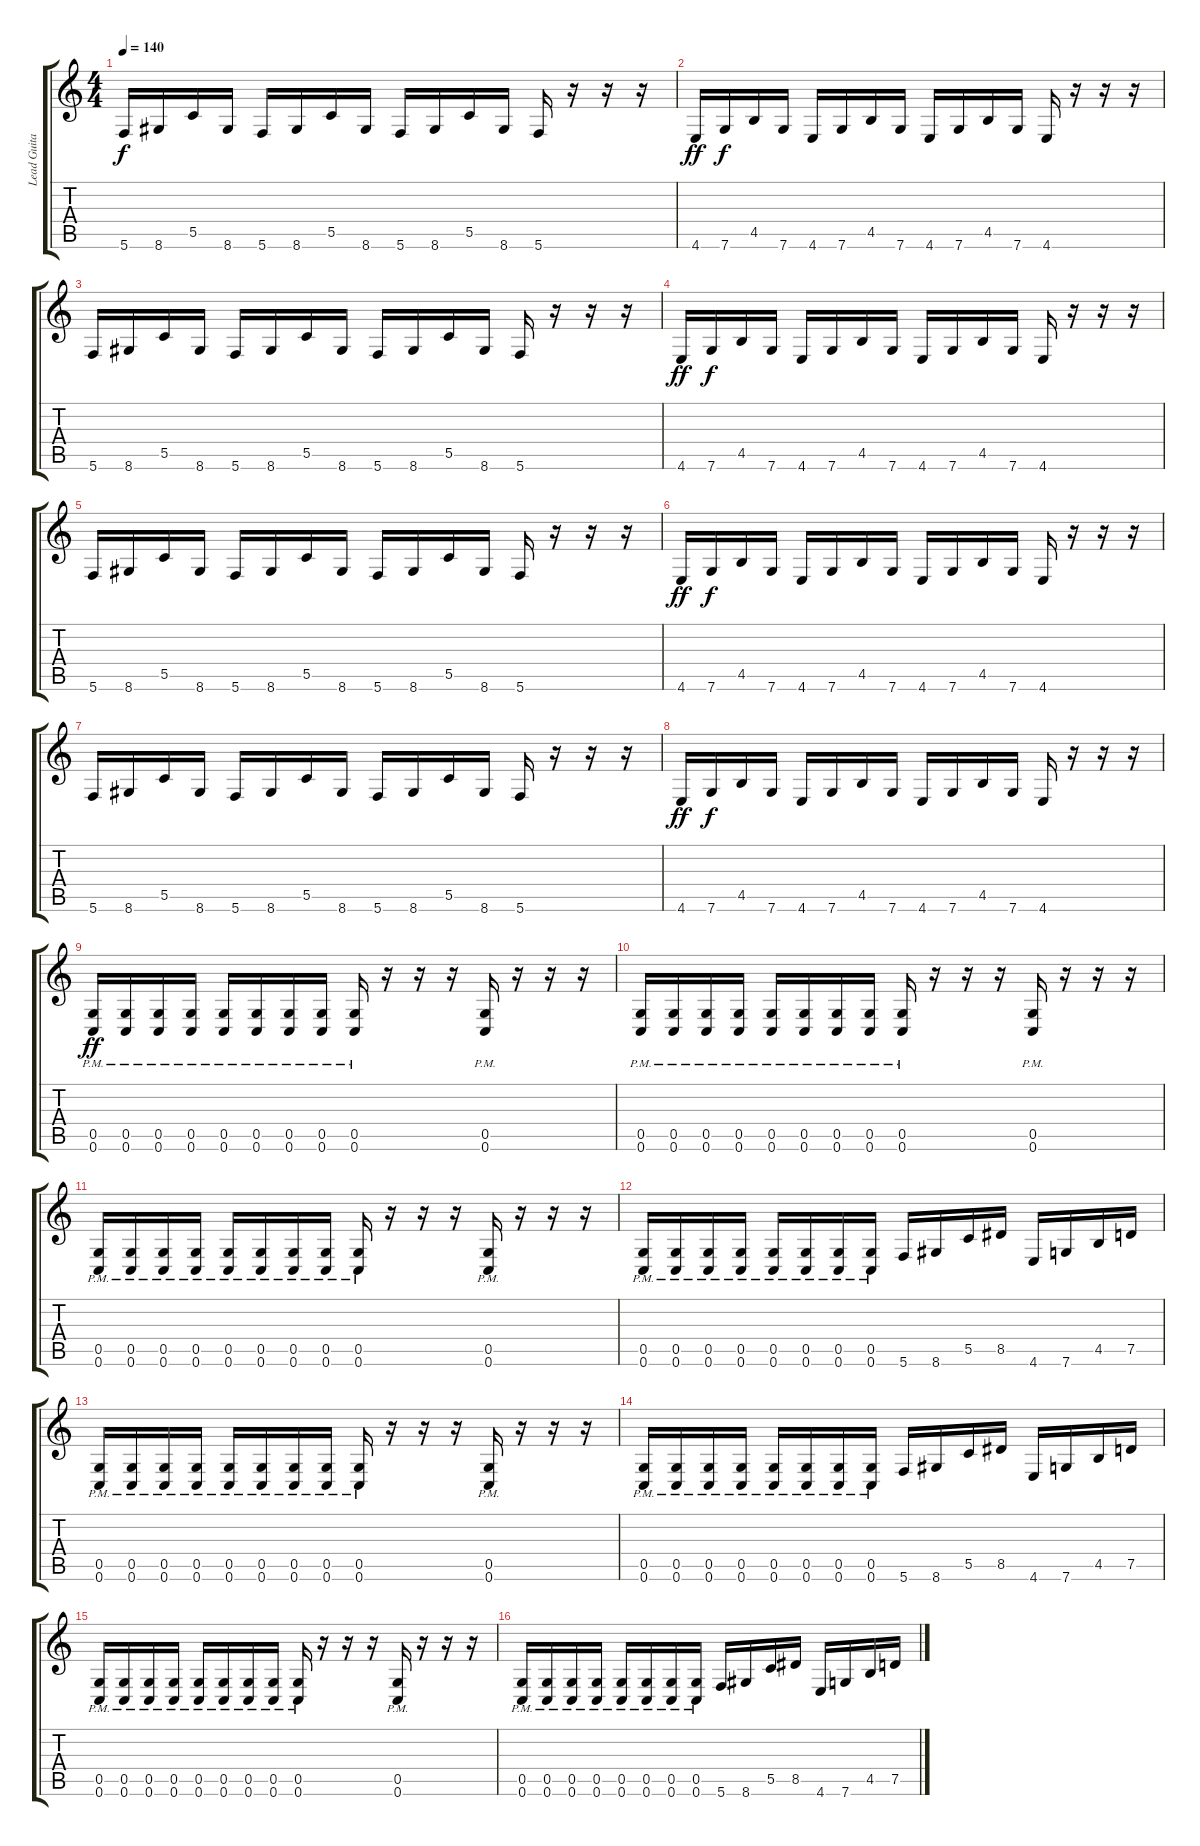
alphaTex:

\track ("Lead Guitar" "Lead Guita") {instrument distortionguitar}
\staff {score tabs}
\tuning (D4 A3 F3 C3 G2 C2) {hide}
\ts (4 4)
\tempo 140
\clef g2
\ks c
5.6.16{dy f} 8.6.16 5.5.16 8.6.16 5.6.16 8.6.16 5.5.16 8.6.16 5.6.16 8.6.16 5.5.16 8.6.16 5.6.16 r.16 r.16 r.16 |
4.6.16{dy ff} 7.6.16{dy f} 4.5.16 7.6.16 4.6.16 7.6.16 4.5.16 7.6.16 4.6.16 7.6.16 4.5.16 7.6.16 4.6.16 r.16 r.16 r.16 |
5.6.16 8.6.16 5.5.16 8.6.16 5.6.16 8.6.16 5.5.16 8.6.16 5.6.16 8.6.16 5.5.16 8.6.16 5.6.16 r.16 r.16 r.16 |
4.6.16{dy ff} 7.6.16{dy f} 4.5.16 7.6.16 4.6.16 7.6.16 4.5.16 7.6.16 4.6.16 7.6.16 4.5.16 7.6.16 4.6.16 r.16 r.16 r.16 |
5.6.16 8.6.16 5.5.16 8.6.16 5.6.16 8.6.16 5.5.16 8.6.16 5.6.16 8.6.16 5.5.16 8.6.16 5.6.16 r.16 r.16 r.16 |
4.6.16{dy ff} 7.6.16{dy f} 4.5.16 7.6.16 4.6.16 7.6.16 4.5.16 7.6.16 4.6.16 7.6.16 4.5.16 7.6.16 4.6.16 r.16 r.16 r.16 |
5.6.16 8.6.16 5.5.16 8.6.16 5.6.16 8.6.16 5.5.16 8.6.16 5.6.16 8.6.16 5.5.16 8.6.16 5.6.16 r.16 r.16 r.16 |
4.6.16{dy ff} 7.6.16{dy f} 4.5.16 7.6.16 4.6.16 7.6.16 4.5.16 7.6.16 4.6.16 7.6.16 4.5.16 7.6.16 4.6.16 r.16 r.16 r.16 |
(0.5{pm} 0.6{pm}).16{dy ff} (0.5{pm} 0.6{pm}).16 (0.5{pm} 0.6{pm}).16 (0.5{pm} 0.6{pm}).16 (0.5{pm} 0.6{pm}).16 (0.5{pm} 0.6{pm}).16 (0.5{pm} 0.6{pm}).16 (0.5{pm} 0.6{pm}).16 (0.5{pm} 0.6{pm}).16 r.16 r.16 r.16 (0.5{pm} 0.6{pm}).16 r.16 r.16 r.16 |
(0.5{pm} 0.6{pm}).16 (0.5{pm} 0.6{pm}).16 (0.5{pm} 0.6{pm}).16 (0.5{pm} 0.6{pm}).16 (0.5{pm} 0.6{pm}).16 (0.5{pm} 0.6{pm}).16 (0.5{pm} 0.6{pm}).16 (0.5{pm} 0.6{pm}).16 (0.5{pm} 0.6{pm}).16 r.16 r.16 r.16 (0.5{pm} 0.6{pm}).16 r.16 r.16 r.16 |
(0.5{pm} 0.6{pm}).16 (0.5{pm} 0.6{pm}).16 (0.5{pm} 0.6{pm}).16 (0.5{pm} 0.6{pm}).16 (0.5{pm} 0.6{pm}).16 (0.5{pm} 0.6{pm}).16 (0.5{pm} 0.6{pm}).16 (0.5{pm} 0.6{pm}).16 (0.5{pm} 0.6{pm}).16 r.16 r.16 r.16 (0.5{pm} 0.6{pm}).16 r.16 r.16 r.16 |
(0.5{pm} 0.6{pm}).16 (0.5{pm} 0.6{pm}).16 (0.5{pm} 0.6{pm}).16 (0.5{pm} 0.6{pm}).16 (0.5{pm} 0.6{pm}).16 (0.5{pm} 0.6{pm}).16 (0.5{pm} 0.6{pm}).16 (0.5{pm} 0.6{pm}).16 5.6.16 8.6.16 5.5.16 8.5.16 4.6.16 7.6.16 4.5.16 7.5.16 |
(0.5{pm} 0.6{pm}).16 (0.5{pm} 0.6{pm}).16 (0.5{pm} 0.6{pm}).16 (0.5{pm} 0.6{pm}).16 (0.5{pm} 0.6{pm}).16 (0.5{pm} 0.6{pm}).16 (0.5{pm} 0.6{pm}).16 (0.5{pm} 0.6{pm}).16 (0.5{pm} 0.6{pm}).16 r.16 r.16 r.16 (0.5{pm} 0.6{pm}).16 r.16 r.16 r.16 |
(0.5{pm} 0.6{pm}).16 (0.5{pm} 0.6{pm}).16 (0.5{pm} 0.6{pm}).16 (0.5{pm} 0.6{pm}).16 (0.5{pm} 0.6{pm}).16 (0.5{pm} 0.6{pm}).16 (0.5{pm} 0.6{pm}).16 (0.5{pm} 0.6{pm}).16 5.6.16 8.6.16 5.5.16 8.5.16 4.6.16 7.6.16 4.5.16 7.5.16 |
(0.5{pm} 0.6{pm}).16 (0.5{pm} 0.6{pm}).16 (0.5{pm} 0.6{pm}).16 (0.5{pm} 0.6{pm}).16 (0.5{pm} 0.6{pm}).16 (0.5{pm} 0.6{pm}).16 (0.5{pm} 0.6{pm}).16 (0.5{pm} 0.6{pm}).16 (0.5{pm} 0.6{pm}).16 r.16 r.16 r.16 (0.5{pm} 0.6{pm}).16 r.16 r.16 r.16 |
(0.5{pm} 0.6{pm}).16 (0.5{pm} 0.6{pm}).16 (0.5{pm} 0.6{pm}).16 (0.5{pm} 0.6{pm}).16 (0.5{pm} 0.6{pm}).16 (0.5{pm} 0.6{pm}).16 (0.5{pm} 0.6{pm}).16 (0.5{pm} 0.6{pm}).16 5.6.16 8.6.16 5.5.16 8.5.16 4.6.16 7.6.16 4.5.16 7.5.16
